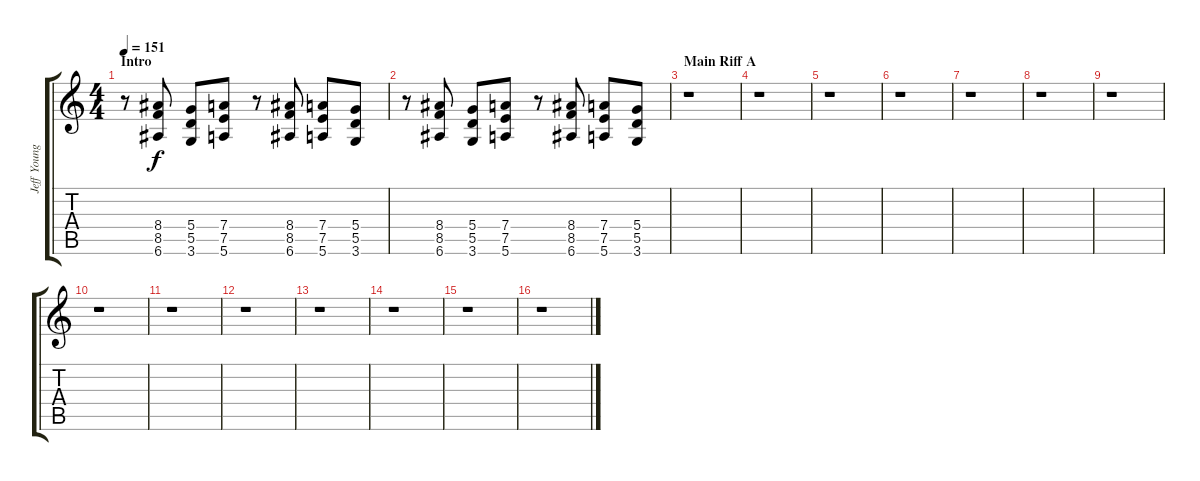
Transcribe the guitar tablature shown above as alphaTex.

\track ("Jeff Young" "Jeff Young") {instrument distortionguitar}
\staff {score tabs}
\tuning (E4 B3 G3 D3 A2 E2) {hide}
\ts (4 4)
\section ("" "Intro")
\tempo 151
\clef g2
\ks c
r.8{dy f instrument distortionguitar} (8.4 8.5 6.6).8 (5.4 5.5 3.6).8 (7.4 7.5 5.6).8 r.8 (8.4 8.5 6.6).8 (7.4 7.5 5.6).8 (5.4 5.5 3.6).8 |
r.8 (8.4 8.5 6.6).8 (5.4 5.5 3.6).8 (7.4 7.5 5.6).8 r.8 (8.4 8.5 6.6).8 (7.4 7.5 5.6).8 (5.4 5.5 3.6).8 |
\section ("" "Main Riff A")
r.1 |
r.1 |
r.1 |
r.1 |
r.1 |
r.1 |
r.1 |
r.1 |
r.1 |
r.1 |
r.1 |
r.1 |
r.1 |
r.1
